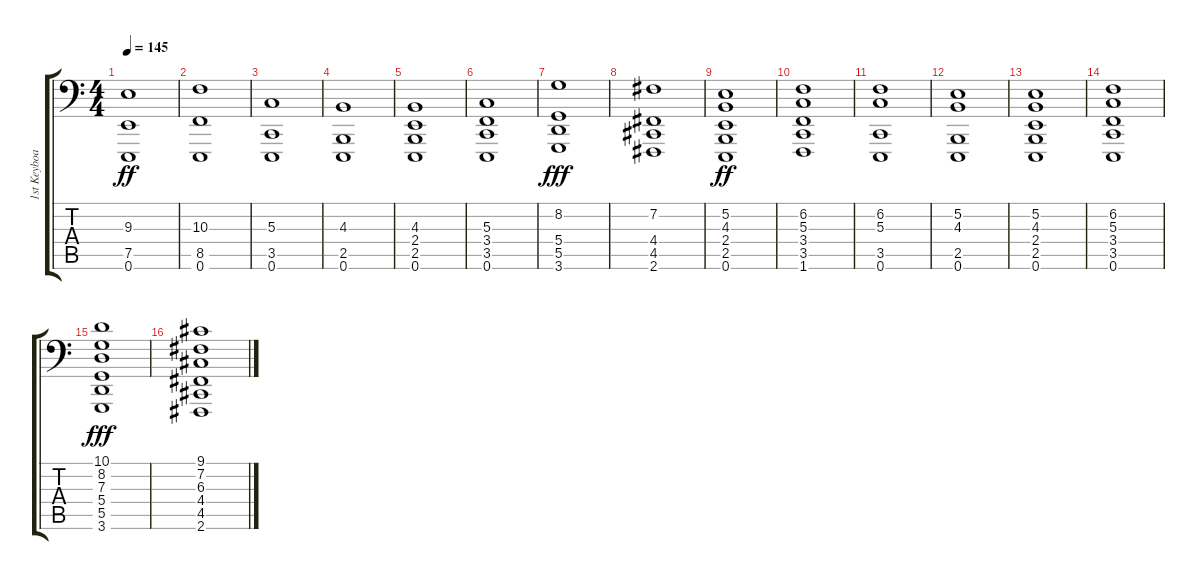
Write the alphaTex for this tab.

\track ("1st Keyboard Synth" "1st Keyboa") {instrument pad2warm}
\staff {score tabs}
\tuning (E3 B2 G2 D2 A1 E1) {hide}
\ts (4 4)
\tempo 145
\clef f4
\ks c
(9.3 7.5 0.6).1{dy ff} |
(10.3 8.5 0.6).1 |
(5.3 3.5 0.6).1 |
(4.3 2.5 0.6).1 |
(4.3 2.4 2.5 0.6).1 |
(5.3 3.4 3.5 0.6).1 |
(8.2 5.4 5.5 3.6).1{dy fff} |
(7.2 4.4 4.5 2.6).1 |
(5.2 4.3 2.4 2.5 0.6).1{dy ff} |
(6.2 5.3 3.4 3.5 1.6).1 |
(6.2 5.3 3.5 0.6).1 |
(5.2 4.3 2.5 0.6).1 |
(5.2 4.3 2.4 2.5 0.6).1 |
(6.2 5.3 3.4 3.5 0.6).1 |
(10.1 8.2 7.3 5.4 5.5 3.6).1{dy fff} |
(9.1 7.2 6.3 4.4 4.5 2.6).1
